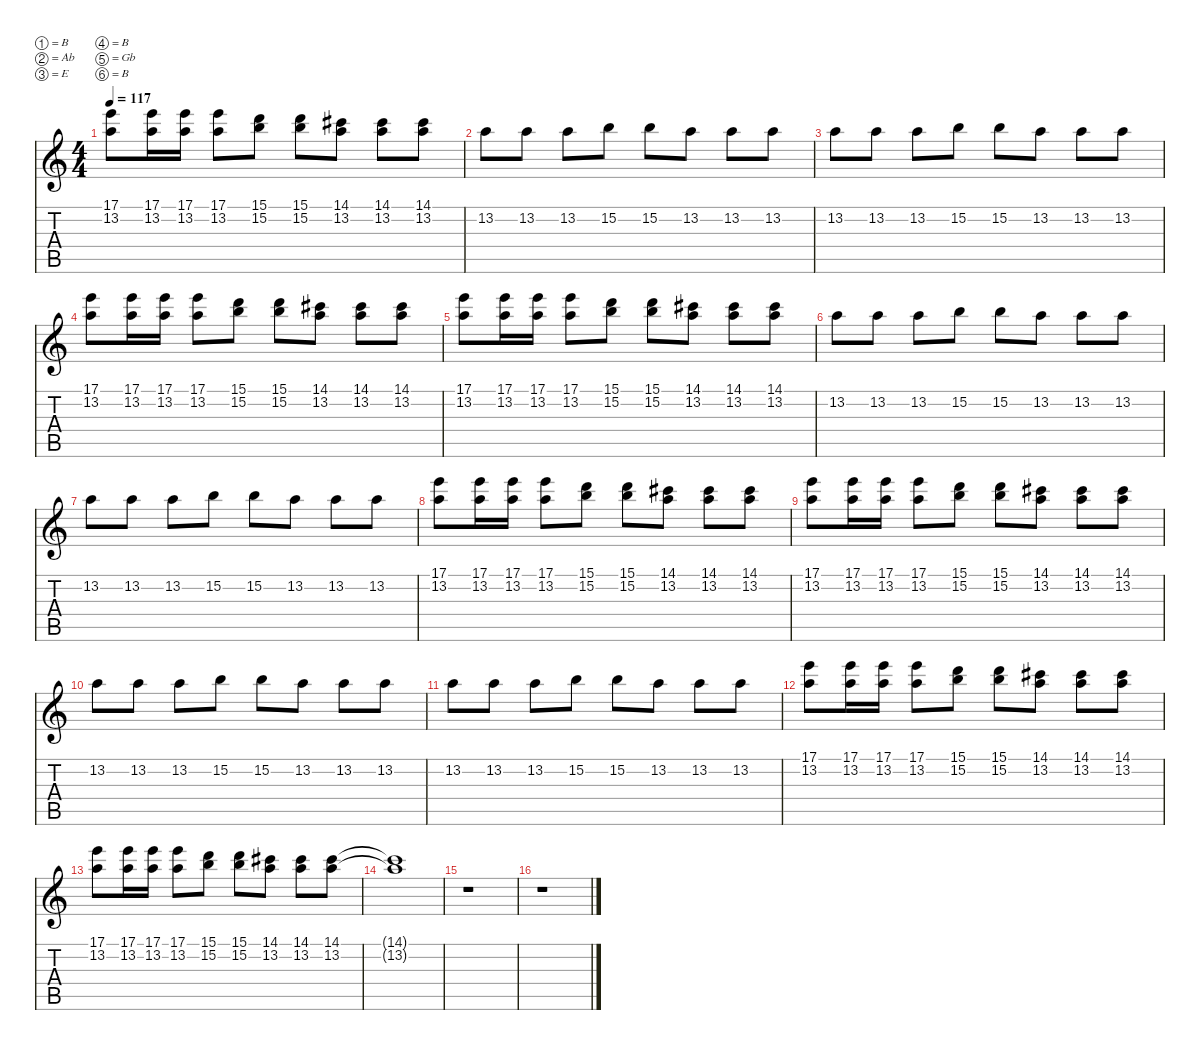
\defaultSystemsLayout 4
\hideDynamics
\bracketExtendMode nobrackets
\singleTrackTrackNamePolicy hidden
\multiTrackTrackNamePolicy hidden
\firstSystemTrackNameMode fullname
\firstSystemTrackNameOrientation horizontal
\otherSystemsTrackNameOrientation horizontal
\track ("Guitar I [Aaron Turner]" "dist.guit.") {defaultSystemsLayout 16 instrument distortionguitar}
\staff {score tabs}
\tuning (B3 Ab3 E3 B2 Gb2 B1)
\ts (4 4)
\tempo 117
\clef g2
\ks c
(17.1 13.2).8{dy f beam Down} (17.1 13.2).16{beam Down} (17.1 13.2).16{beam Down} (17.1 13.2).8{beam Down} (15.1 15.2).8{beam Down} (15.1 15.2).8{beam Down} (14.1{acc #} 13.2).8{beam Down} (14.1{acc #} 13.2).8{beam Down} (14.1{acc #} 13.2).8{beam Down} |
13.2.8{beam Down} 13.2.8{beam Down} 13.2.8{beam Down} 15.2.8{beam Down} 15.2.8{beam Down} 13.2.8{beam Down} 13.2.8{beam Down} 13.2.8{beam Down} |
13.2.8{beam Down} 13.2.8{beam Down} 13.2.8{beam Down} 15.2.8{beam Down} 15.2.8{beam Down} 13.2.8{beam Down} 13.2.8{beam Down} 13.2.8{beam Down} |
(17.1 13.2).8{beam Down} (17.1 13.2).16{beam Down} (17.1 13.2).16{beam Down} (17.1 13.2).8{beam Down} (15.1 15.2).8{beam Down} (15.1 15.2).8{beam Down} (14.1{acc #} 13.2).8{beam Down} (14.1{acc #} 13.2).8{beam Down} (14.1{acc #} 13.2).8{beam Down} |
(17.1 13.2).8{beam Down} (17.1 13.2).16{beam Down} (17.1 13.2).16{beam Down} (17.1 13.2).8{beam Down} (15.1 15.2).8{beam Down} (15.1 15.2).8{beam Down} (14.1{acc #} 13.2).8{beam Down} (14.1{acc #} 13.2).8{beam Down} (14.1{acc #} 13.2).8{beam Down} |
13.2.8{beam Down} 13.2.8{beam Down} 13.2.8{beam Down} 15.2.8{beam Down} 15.2.8{beam Down} 13.2.8{beam Down} 13.2.8{beam Down} 13.2.8{beam Down} |
13.2.8{beam Down} 13.2.8{beam Down} 13.2.8{beam Down} 15.2.8{beam Down} 15.2.8{beam Down} 13.2.8{beam Down} 13.2.8{beam Down} 13.2.8{beam Down} |
(17.1 13.2).8{beam Down} (17.1 13.2).16{beam Down} (17.1 13.2).16{beam Down} (17.1 13.2).8{beam Down} (15.1 15.2).8{beam Down} (15.1 15.2).8{beam Down} (14.1{acc #} 13.2).8{beam Down} (14.1{acc #} 13.2).8{beam Down} (14.1{acc #} 13.2).8{beam Down} |
(17.1 13.2).8{beam Down} (17.1 13.2).16{beam Down} (17.1 13.2).16{beam Down} (17.1 13.2).8{beam Down} (15.1 15.2).8{beam Down} (15.1 15.2).8{beam Down} (14.1{acc #} 13.2).8{beam Down} (14.1{acc #} 13.2).8{beam Down} (14.1{acc #} 13.2).8{beam Down} |
13.2.8{beam Down} 13.2.8{beam Down} 13.2.8{beam Down} 15.2.8{beam Down} 15.2.8{beam Down} 13.2.8{beam Down} 13.2.8{beam Down} 13.2.8{beam Down} |
13.2.8{beam Down} 13.2.8{beam Down} 13.2.8{beam Down} 15.2.8{beam Down} 15.2.8{beam Down} 13.2.8{beam Down} 13.2.8{beam Down} 13.2.8{beam Down} |
(17.1 13.2).8{beam Down} (17.1 13.2).16{beam Down} (17.1 13.2).16{beam Down} (17.1 13.2).8{beam Down} (15.1 15.2).8{beam Down} (15.1 15.2).8{beam Down} (14.1{acc #} 13.2).8{beam Down} (14.1{acc #} 13.2).8{beam Down} (14.1{acc #} 13.2).8{beam Down} |
(17.1 13.2).8{beam Down} (17.1 13.2).16{beam Down} (17.1 13.2).16{beam Down} (17.1 13.2).8{beam Down} (15.1 15.2).8{beam Down} (15.1 15.2).8{beam Down} (14.1{acc #} 13.2).8{beam Down} (14.1{acc #} 13.2).8{beam Down} (14.1{acc #} 13.2).8{beam Down} |
(14.1{t acc #} 13.2{t}).1{beam Down} |
r.1{beam Down} |
r.1{beam Down}
